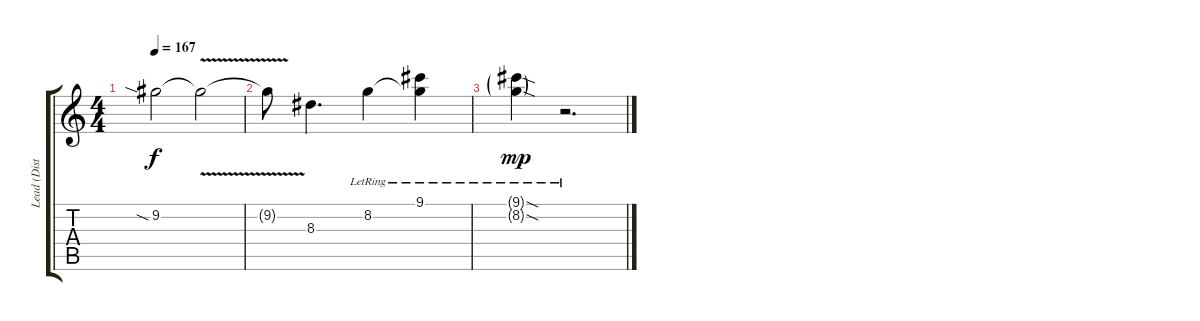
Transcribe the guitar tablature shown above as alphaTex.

\track ("Lead (Dist)" "Lead (Dist") {instrument distortionguitar}
\staff {score tabs}
\tuning (E4 B3 G3 D3 A2 E2) {hide}
\ts (4 4)
\tempo 167
\clef g2
\ks c
9.2{sia}.2{dy f} 9.2{v t}.2 |
9.2{t}.8 8.3.4{d} 8.2{lr}.4 (9.1{lr} 8.2{t}).4 |
(9.1{sod g lr} 8.2{sod g lr}).4{dy mp} r.2{d}
